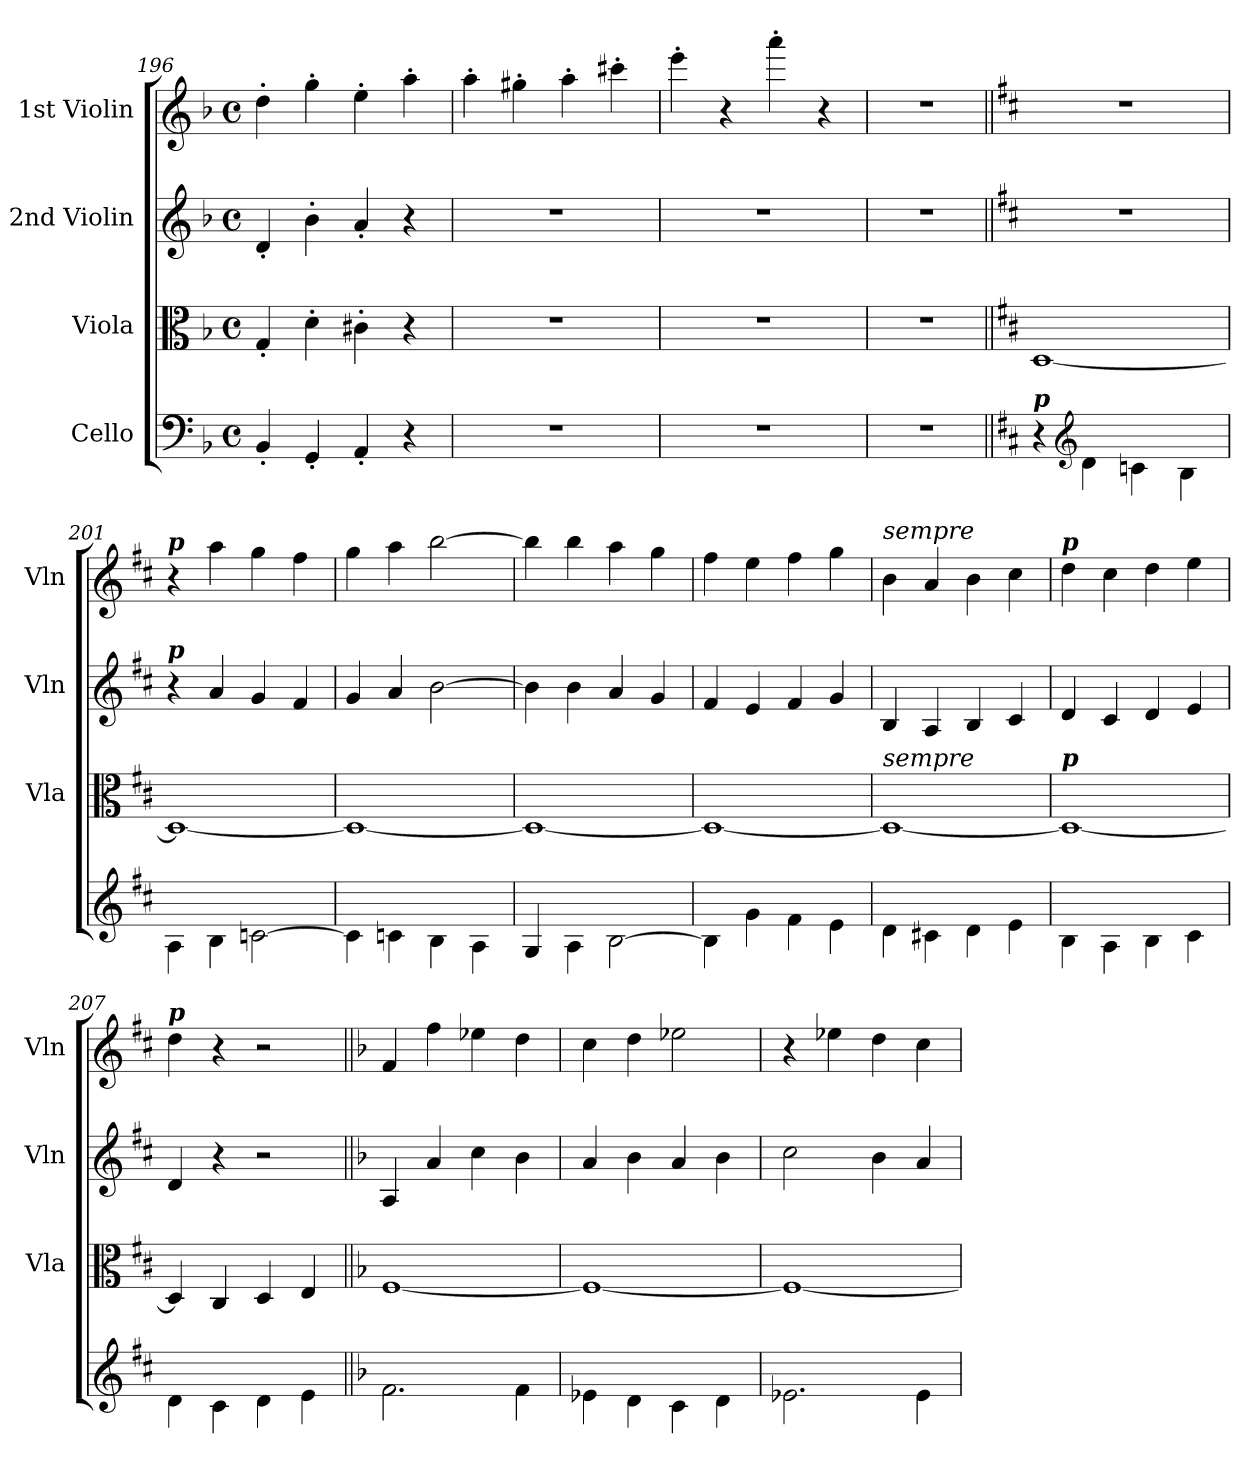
**kern	**kern	**kern	**kern
*part4	*part3	*part2	*part1
*staff4	*staff3	*staff2	*staff1
*I"Cello	*I"Viola	*I"2nd Violin	*I"1st Violin
*	*I'Vla	*I'Vln	*I'Vln
*clefF4	*clefC3	*clefG2	*clefG2
*k[b-]	*k[b-]	*k[b-]	*k[b-]
*F:	*F:	*F:	*F:
*M4/4	*M4/4	*M4/4	*M4/4
*met(c)	*met(c)	*met(c)	*met(c)
=196	=196	=196	=196
4BB-'/	4G'/	4d'/	4dd'\
4GG'/	4d'\	4b-'\	4gg'\
4AA'/	4c#X'\	4a'/	4ee'\
4r	4r	4r	4aa'\
=197	=197	=197	=197
1r	1r	1r	4aa'\
.	.	.	4gg#X'\
.	.	.	4aa'\
.	.	.	4ccc#X'\
=198	=198	=198	=198
1r	1r	1r	4eee'\
.	.	.	4r
.	.	.	4aaa'\
.	.	.	4r
=199	=199	=199	=199
1r	1r	1r	1r
=200||	=200||	=200||	=200||
*k[f#c#]	*k[f#c#]	*k[f#c#]	*k[f#c#]
*D:	*D:	*D:	*D:
!LO:TX:a:Bi:t=p	!	!	!
4r	[1D	1r	1r
*clefG2	*	*	*
4d\	.	.	.
4cn\	.	.	.
4B\	.	.	.
=201	=201	=201	=201
!	!	!	!LO:TX:a:Bi:t=p
!	!	!LO:TX:a:Bi:t=p	!
4A\	1D_	4r	4r
4B\	.	4a/	4aa\
[2cn\	.	4g/	4gg\
.	.	4f#/	4ff#\
=202	=202	=202	=202
4c\]	1D_	4g/	4gg\
4cn\	.	4a/	4aa\
4B\	.	[2b\	[2bb\
4A\	.	.	.
=203	=203	=203	=203
4G/	1D_	4b\]	4bb\]
4A\	.	4b\	4bb\
[2B\	.	4a/	4aa\
.	.	4g/	4gg\
=204	=204	=204	=204
4B\]	1D_	4f#/	4ff#\
4g\	.	4e/	4ee\
4f#\	.	4f#/	4ff#\
4e\	.	4g/	4gg\
=205	=205	=205	=205
!	!	!	!LO:TX:a:i:t=sempre
!	!LO:TX:a:i:t=sempre	!	!
4d\	1D_	4B/	4b\
4c#X\	.	4A/	4a/
4d\	.	4B/	4b\
4e\	.	4c#/	4cc#\
=206	=206	=206	=206
!	!	!	!LO:TX:a:Bi:t=p
!	!LO:TX:a:Bi:t=p	!	!
4B\	1D_	4d/	4dd\
4A\	.	4c#/	4cc#\
4B\	.	4d/	4dd\
4c#\	.	4e/	4ee\
=207	=207	=207	=207
!	!	!	!LO:TX:a:Bi:t=p
4d\	4D/]	4d/	4dd\
4c#\	4C#/	4r	4r
4d\	4D/	2r	2r
4e\	4E/	.	.
=208||	=208||	=208||	=208||
*k[b-]	*k[b-]	*k[b-]	*k[b-]
*F:	*F:	*F:	*F:
2.f\	[1F	4A/	4f/
.	.	4a/	4ff\
.	.	4cc\	4ee-X\
4f\	.	4b-\	4dd\
=209	=209	=209	=209
4e-X\	1F_	4a/	4cc\
4d\	.	4b-\	4dd\
4c\	.	4a/	2ee-X\
4d\	.	4b-\	.
=210	=210	=210	=210
2.e-X\	1F_	2cc\	4r
.	.	.	4ee-X\
.	.	4b-\	4dd\
4e-\	.	4a/	4cc\
=	=	=	=
*-	*-	*-	*-
